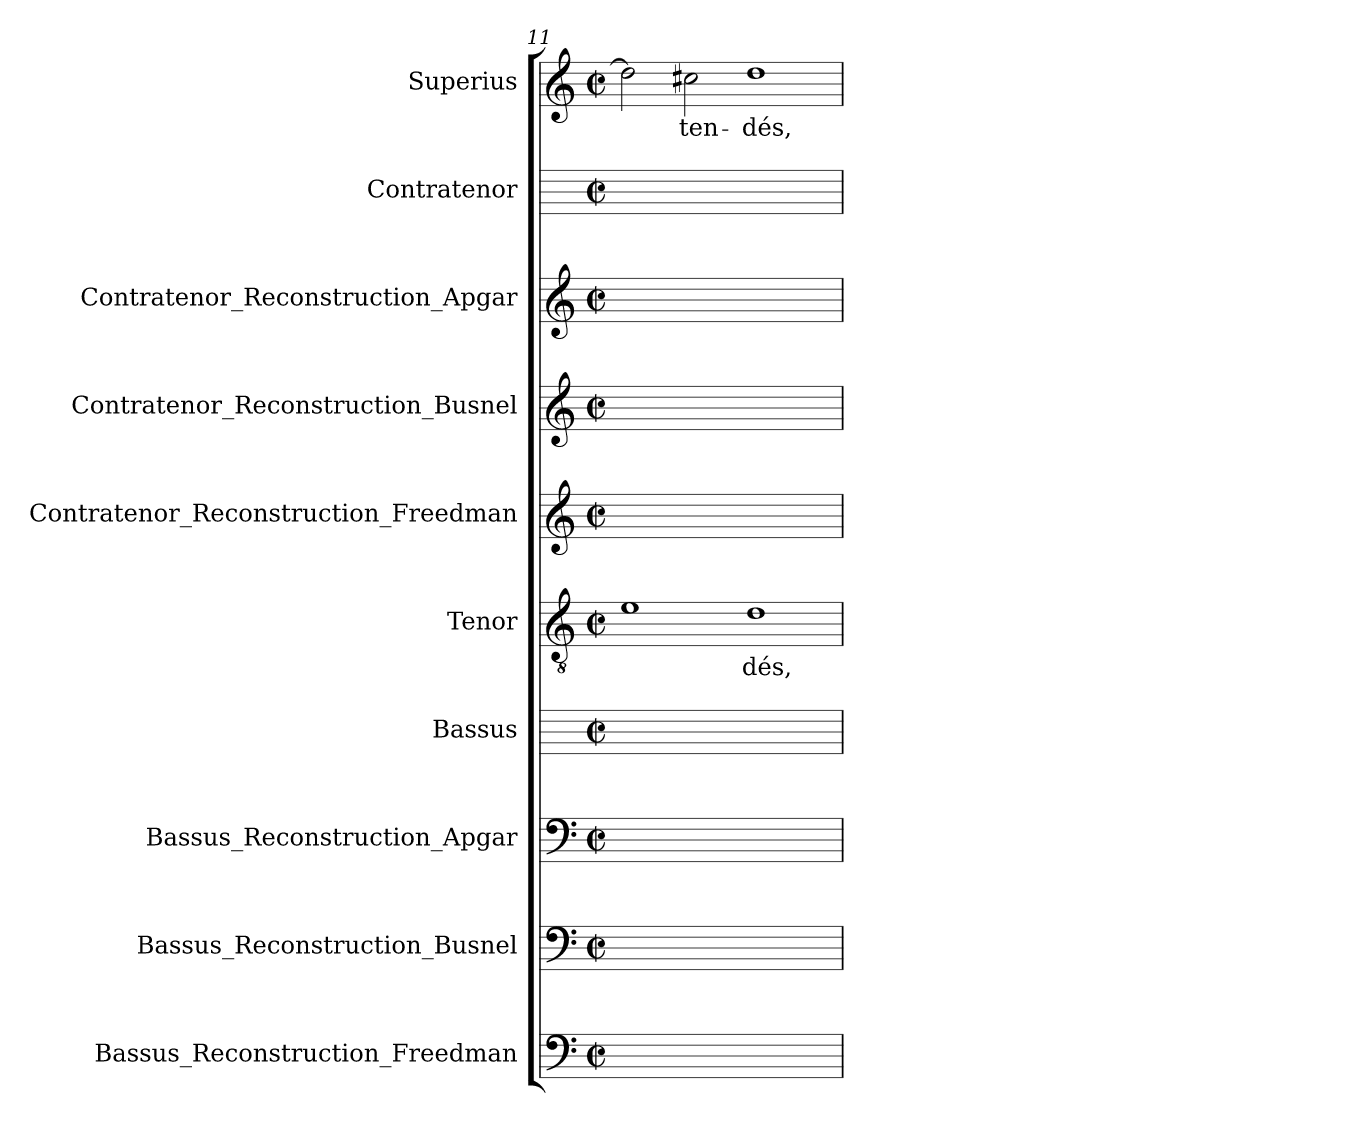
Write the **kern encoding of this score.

**kern	**kern	**kern	**kern	**kern	**text	**kern	**kern	**kern	**kern	**kern	**text
*part10	*part9	*part8	*part7	*part6	*part6	*part5	*part4	*part3	*part2	*part1	*part1
*staff10	*staff9	*staff8	*staff7	*staff6	*staff6	*staff5	*staff4	*staff3	*staff2	*staff1	*staff1
*I"Bassus_Reconstruction_Freedman	*I"Bassus_Reconstruction_Busnel	*I"Bassus_Reconstruction_Apgar	*I"Bassus	*I"Tenor	*	*I"Contratenor_Reconstruction_Freedman	*I"Contratenor_Reconstruction_Busnel	*I"Contratenor_Reconstruction_Apgar	*I"Contratenor	*I"Superius	*
*	*	*	*	*I'T	*	*	*	*	*	*	*
*clefF4	*clefF4	*clefF4	*	*clefGv2	*	*clefG2	*clefG2	*clefG2	*	*clefG2	*
*k[]	*k[]	*k[]	*	*k[]	*	*k[]	*k[]	*k[]	*	*k[]	*
*C:	*C:	*C:	*	*C:	*	*C:	*C:	*C:	*	*C:	*
*M2/2	*M2/2	*M2/2	*M2/2	*M2/2	*	*M2/2	*M2/2	*M2/2	*M2/2	*M2/2	*
*met(c|)	*met(c|)	*met(c|)	*met(c|)	*met(c|)	*	*met(c|)	*met(c|)	*met(c|)	*met(c|)	*met(c|)	*
=11	=11	=11	=11	=11	=11	=11	=11	=11	=11	=11	=11
0ryy	0ryy	0ryy	0ryy	1e	.	0ryy	0ryy	0ryy	0ryy	2dd]	.
.	.	.	.	.	.	.	.	.	.	2cc#X	ten-
.	.	.	.	1d	-dés,	.	.	.	.	1dd	-dés,
=	=	=	=	=	=	=	=	=	=	=	=
*-	*-	*-	*-	*-	*-	*-	*-	*-	*-	*-	*-
